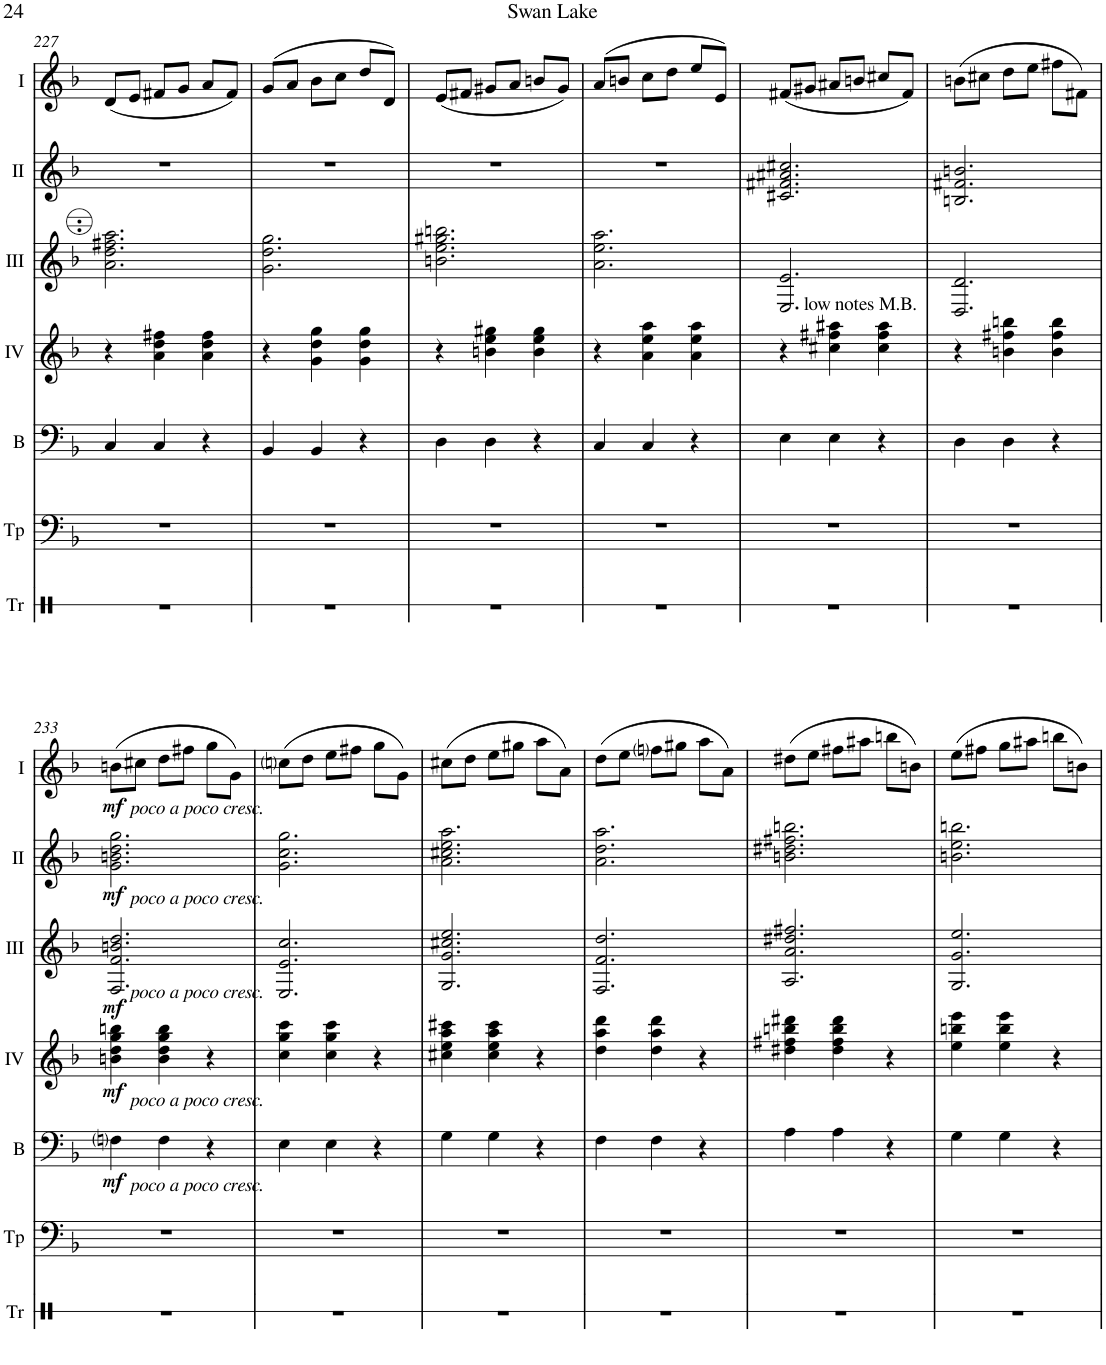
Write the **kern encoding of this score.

**kern	**kern	**kern	**dynam	**kern	**dynam	**kern	**dynam	**kern	**dynam	**kern	**dynam
*part7	*part6	*part5	*part5	*part4	*part4	*part3	*part3	*part2	*part2	*part1	*part1
*staff7	*staff6	*staff5	*staff5	*staff4	*staff4	*staff3	*staff3	*staff2	*staff2	*staff1	*staff1
*I"Triangle	*I"Timp.	*I"Bass	*	*I"Acc. 4	*	*I"Acc. 3	*	*I"Acc. 2	*	*I"Acc. 1	*
*I'Tr	*I'Tp	*I'B	*	*	*	*	*	*	*	*	*
!!LO:PB:g=z
*clefX	*clefF4	*clefF4	*	*clefG2	*	*clefG2	*	*clefG2	*	*clefG2	*
*	*	*Trd7c12	*	*Trd7c12	*	*Trd7c12	*	*	*	*	*
*k[]	*k[b-]	*k[b-]	*	*k[b-]	*	*k[b-]	*	*k[b-]	*	*k[b-]	*
*M3/4	*M3/4	*M3/4	*	*M3/4	*	*M3/4	*	*M3/4	*	*M3/4	*
=227	=227	=227	=227	=227	=227	=227	=227	=227	=227	=227	=227
2.r	2.r	4C/	.	4r	.	2.a\ 2.dd\ 2.ff#X\ 2.aa\	.	2.r	.	(8d/L	.
.	.	.	.	.	.	.	.	.	.	8e/J	.
.	.	4C/	.	4a\ 4dd\ 4ff#X\	.	.	.	.	.	8f#X/L	.
.	.	.	.	.	.	.	.	.	.	8g/J	.
.	.	4r	.	4a\ 4dd\ 4ff#\	.	.	.	.	.	8a/L	.
.	.	.	.	.	.	.	.	.	.	8f#/J)	.
=228	=228	=228	=228	=228	=228	=228	=228	=228	=228	=228	=228
2.r	2.r	4BB-/	.	4r	.	2.g\ 2.dd\ 2.gg\	.	2.r	.	(8g/L	.
.	.	.	.	.	.	.	.	.	.	8a/J	.
.	.	4BB-/	.	4g\ 4dd\ 4gg\	.	.	.	.	.	8b-\L	.
.	.	.	.	.	.	.	.	.	.	8cc\J	.
.	.	4r	.	4g\ 4dd\ 4gg\	.	.	.	.	.	8dd/L	.
.	.	.	.	.	.	.	.	.	.	8d/J)	.
=229	=229	=229	=229	=229	=229	=229	=229	=229	=229	=229	=229
2.r	2.r	4D\	.	4r	.	2.bn\ 2.ee\ 2.gg#X\ 2.bbn\	.	2.r	.	(8e/L	.
.	.	.	.	.	.	.	.	.	.	8f#X/J	.
.	.	4D\	.	4bn\ 4ee\ 4gg#X\	.	.	.	.	.	8g#X/L	.
.	.	.	.	.	.	.	.	.	.	8a/J	.
.	.	4r	.	4b\ 4ee\ 4gg#\	.	.	.	.	.	8bn/L	.
.	.	.	.	.	.	.	.	.	.	8g#/J)	.
=230	=230	=230	=230	=230	=230	=230	=230	=230	=230	=230	=230
2.r	2.r	4C/	.	4r	.	2.a\ 2.ee\ 2.aa\	.	2.r	.	(8a/L	.
.	.	.	.	.	.	.	.	.	.	8bn/J	.
.	.	4C/	.	4a\ 4ee\ 4aa\	.	.	.	.	.	8cc\L	.
.	.	.	.	.	.	.	.	.	.	8dd\J	.
.	.	4r	.	4a\ 4ee\ 4aa\	.	.	.	.	.	8ee/L	.
.	.	.	.	.	.	.	.	.	.	8e/J)	.
=231	=231	=231	=231	=231	=231	=231	=231	=231	=231	=231	=231
!	!	!	!	!	!	!LO:TX:b:t=low notes M.B.	!	!	!	!	!
2.r	2.r	4E\	.	4r	.	2.E/ 2.e/	.	2.c#X/ 2.f#X/ 2.a#X/ 2.cc#X/	.	(8f#X/L	.
.	.	.	.	.	.	.	.	.	.	8g#X/J	.
.	.	4E\	.	4cc#X\ 4ff#X\ 4aa#X\	.	.	.	.	.	8a#X/L	.
.	.	.	.	.	.	.	.	.	.	8bn/J	.
.	.	4r	.	4cc#\ 4ff#\ 4aa#\	.	.	.	.	.	8cc#X/L	.
.	.	.	.	.	.	.	.	.	.	8f#/J)	.
=232	=232	=232	=232	=232	=232	=232	=232	=232	=232	=232	=232
2.r	2.r	4D\	.	4r	.	2.D/ 2.d/	.	2.Bn/ 2.f#X/ 2.bn/	.	(8bn\L	.
.	.	.	.	.	.	.	.	.	.	8cc#X\J	.
.	.	4D\	.	4bn\ 4ff#X\ 4bbn\	.	.	.	.	.	8dd\L	.
.	.	.	.	.	.	.	.	.	.	8ee\J	.
.	.	4r	.	4b\ 4ff#\ 4bb\	.	.	.	.	.	8ff#X\L	.
.	.	.	.	.	.	.	.	.	.	8f#X\J)	.
!!LO:LB:g=z
=233	=233	=233	=233	=233	=233	=233	=233	=233	=233	=233	=233
!	!	!	!	!	!	!	!	!	!	!LO:TX:b:i:t=poco a poco cresc.	!
!	!	!	!	!	!	!	!	!LO:TX:b:i:t=poco a poco cresc.	!	!	!
!	!	!	!	!	!	!LO:TX:b:i:t=poco a poco cresc.	!	!	!	!	!
!	!	!	!	!LO:TX:b:i:t=poco a poco cresc.	!	!	!	!	!	!	!
!	!	!LO:TX:b:i:t=poco a poco cresc.	!	!	!	!	!	!	!	!	!
!	!	!	!LO:DY:b	!	!LO:DY:b	!	!LO:DY:b	!	!LO:DY:b	!	!LO:DY:b
2.r	2.r	4Fni\	mf	4bn\ 4dd\ 4gg\ 4bbn\	mf	2.F/ 2.f/ 2.bn/ 2.dd/	mf	2.g\ 2.bn\ 2.dd\ 2.gg\	mf	(8bn\L	mf
.	.	.	.	.	.	.	.	.	.	8cc#X\J	.
.	.	4F\	.	4b\ 4dd\ 4gg\ 4bb\	.	.	.	.	.	8dd\L	.
.	.	.	.	.	.	.	.	.	.	8ff#X\J	.
.	.	4r	.	4r	.	.	.	.	.	8gg\L	.
.	.	.	.	.	.	.	.	.	.	8g\J)	.
=234	=234	=234	=234	=234	=234	=234	=234	=234	=234	=234	=234
2.r	2.r	4E\	.	4cc\ 4gg\ 4ccc\	.	2.E/ 2.e/ 2.cc/	.	2.g\ 2.cc\ 2.gg\	.	(8ccni\L	.
.	.	.	.	.	.	.	.	.	.	8dd\J	.
.	.	4E\	.	4cc\ 4gg\ 4ccc\	.	.	.	.	.	8ee\L	.
.	.	.	.	.	.	.	.	.	.	8ff#X\J	.
.	.	4r	.	4r	.	.	.	.	.	8gg\L	.
.	.	.	.	.	.	.	.	.	.	8g\J)	.
=235	=235	=235	=235	=235	=235	=235	=235	=235	=235	=235	=235
2.r	2.r	4G\	.	4cc#X\ 4ee\ 4aa\ 4ccc#X\	.	2.G/ 2.g/ 2.cc#X/ 2.ee/	.	2.a\ 2.cc#X\ 2.ee\ 2.aa\	.	(8cc#X\L	.
.	.	.	.	.	.	.	.	.	.	8dd\J	.
.	.	4G\	.	4cc#\ 4ee\ 4aa\ 4ccc#\	.	.	.	.	.	8ee\L	.
.	.	.	.	.	.	.	.	.	.	8gg#X\J	.
.	.	4r	.	4r	.	.	.	.	.	8aa\L	.
.	.	.	.	.	.	.	.	.	.	8a\J)	.
=236	=236	=236	=236	=236	=236	=236	=236	=236	=236	=236	=236
2.r	2.r	4F\	.	4dd\ 4aa\ 4ddd\	.	2.F/ 2.f/ 2.dd/	.	2.a\ 2.dd\ 2.aa\	.	(8dd\L	.
.	.	.	.	.	.	.	.	.	.	8ee\J	.
.	.	4F\	.	4dd\ 4aa\ 4ddd\	.	.	.	.	.	8ffni\L	.
.	.	.	.	.	.	.	.	.	.	8gg#X\J	.
.	.	4r	.	4r	.	.	.	.	.	8aa\L	.
.	.	.	.	.	.	.	.	.	.	8a\J)	.
=237	=237	=237	=237	=237	=237	=237	=237	=237	=237	=237	=237
2.r	2.r	4A\	.	4dd#X\ 4ff#X\ 4bbn\ 4ddd#X\	.	2.A/ 2.a/ 2.dd#X/ 2.ff#X/	.	2.bn\ 2.dd#X\ 2.ff#X\ 2.bbn\	.	(8dd#X\L	.
.	.	.	.	.	.	.	.	.	.	8ee\J	.
.	.	4A\	.	4dd#\ 4ff#\ 4bb\ 4ddd#\	.	.	.	.	.	8ff#X\L	.
.	.	.	.	.	.	.	.	.	.	8aa#X\J	.
.	.	4r	.	4r	.	.	.	.	.	8bbn\L	.
.	.	.	.	.	.	.	.	.	.	8bn\J)	.
=238	=238	=238	=238	=238	=238	=238	=238	=238	=238	=238	=238
2.r	2.r	4G\	.	4ee\ 4bbn\ 4eee\	.	2.G/ 2.g/ 2.ee/	.	2.bn\ 2.ee\ 2.bbn\	.	(8ee\L	.
.	.	.	.	.	.	.	.	.	.	8ff#X\J	.
.	.	4G\	.	4ee\ 4bb\ 4eee\	.	.	.	.	.	8gg\L	.
.	.	.	.	.	.	.	.	.	.	8aa#X\J	.
.	.	4r	.	4r	.	.	.	.	.	8bbn\L	.
.	.	.	.	.	.	.	.	.	.	8bn\J)	.
=	=	=	=	=	=	=	=	=	=	=	=
*-	*-	*-	*-	*-	*-	*-	*-	*-	*-	*-	*-
